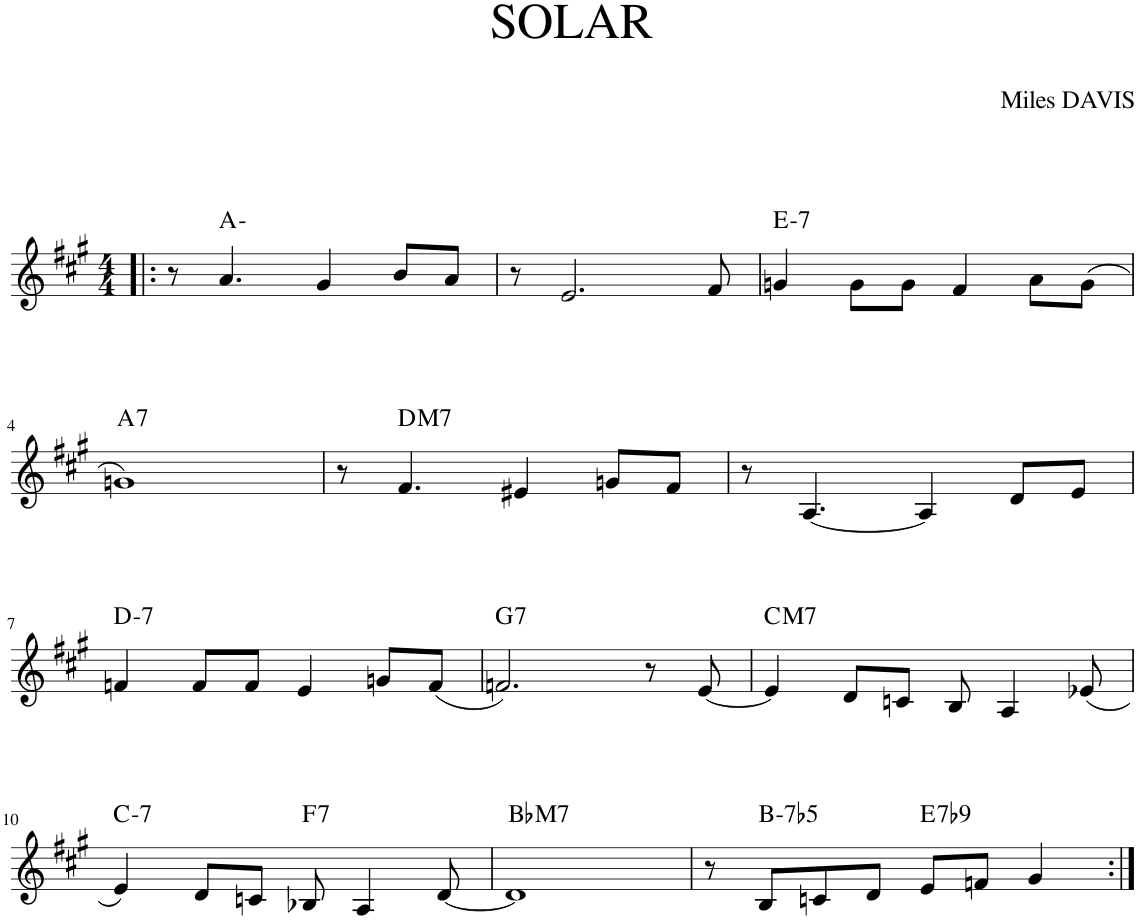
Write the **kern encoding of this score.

**kern	**harte
*part1	*part1
*staff1	*
*I"Piano	*
*I'Pno.	*
*clefG2	*
*k[f#c#g#]	*
*M4/4	*
=1!|:	=1!|:
8r	.
4.a/	A:min
4g#/	.
8b/L	.
8a/J	.
=2	=2
8r	.
2.e/	.
8f#/	.
=3	=3
!	!LO:H:kt=7
4gn/	E:min7
8g\L	.
8g\J	.
4f#/	.
8a\L	.
(8g\J	.
!!LO:LB:g=z
=4	=4
!	!LO:H:kt=7
1gn)	A:7
=5	=5
8r	.
!	!LO:H:kt=M7
4.f#/	D:maj7
4e#X/	.
8gn/L	.
8f#/J	.
=6	=6
8r	.
[4.A/	.
4A/]	.
8d/L	.
8e/J	.
!!LO:LB:g=z
=7	=7
!	!LO:H:kt=7
4fn/	D:min7
8f/L	.
8f/J	.
4e/	.
8gn/L	.
(8f/J	.
=8	=8
!	!LO:H:kt=7
2.fn/)	G:7
8r	.
[8e/	.
=9	=9
!	!LO:H:kt=M7
4e/]	C:maj7
8d/L	.
8cn/J	.
8B/	.
4A/	.
(8e-X/	.
!!LO:LB:g=z
=10	=10
!	!LO:H:kt=7
4e/)	C:min7
8d/L	.
8cn/J	.
!	!LO:H:kt=7
8B-X/	F:7
4A/	.
[8d/	.
=11	=11
!	!LO:H:kt=M7
1d]	Bb:maj7
=12	=12
8r	.
!	!LO:H:kt=-7b5
8B/L	B:hdim7
8cn/	.
8d/J	.
!	!LO:H:kt=7
8e/L	E:7(b9)
8fn/J	.
4g#/	.
=:|!	=:|!
*-	*-
